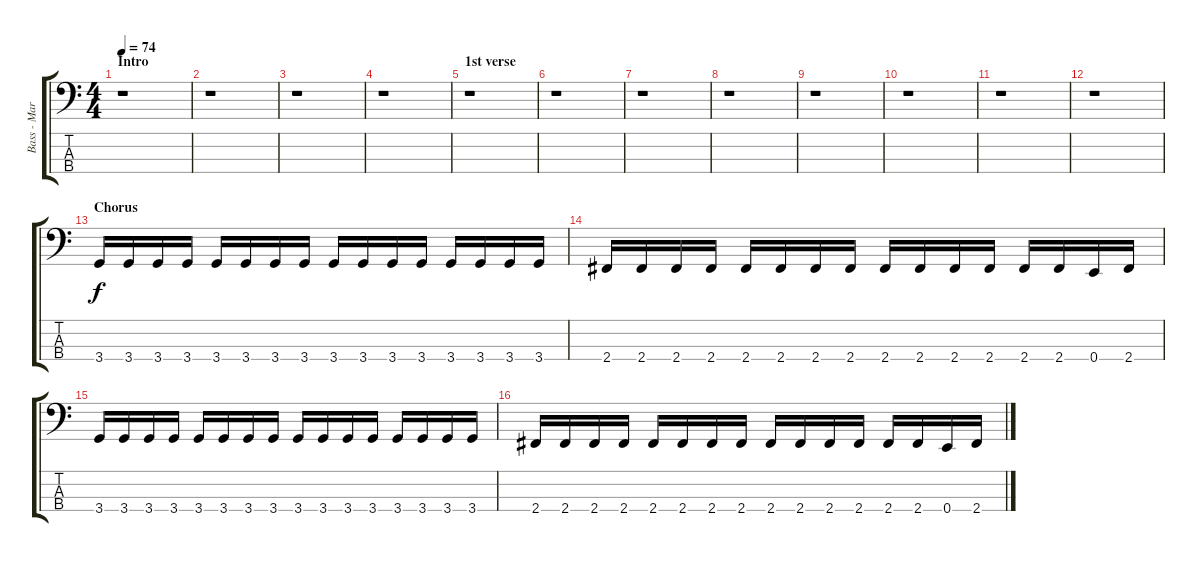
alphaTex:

\track ("Bass - Mark" "Bass - Mar") {instrument electricbasspick}
\staff {score tabs}
\tuning (G2 D2 A1 E1) {hide}
\ts (4 4)
\section ("" "Intro")
\tempo 74
\clef f4
\ks c
r.1{dy f instrument electricbasspick} |
r.1 |
r.1 |
r.1 |
\section ("" "1st verse")
r.1 |
r.1 |
r.1 |
r.1 |
r.1 |
r.1 |
r.1 |
r.1 |
\section ("" "Chorus")
3.4.16 3.4.16 3.4.16 3.4.16 3.4.16 3.4.16 3.4.16 3.4.16 3.4.16 3.4.16 3.4.16 3.4.16 3.4.16 3.4.16 3.4.16 3.4.16 |
2.4.16 2.4.16 2.4.16 2.4.16 2.4.16 2.4.16 2.4.16 2.4.16 2.4.16 2.4.16 2.4.16 2.4.16 2.4.16 2.4.16 0.4.16 2.4.16 |
3.4.16 3.4.16 3.4.16 3.4.16 3.4.16 3.4.16 3.4.16 3.4.16 3.4.16 3.4.16 3.4.16 3.4.16 3.4.16 3.4.16 3.4.16 3.4.16 |
2.4.16 2.4.16 2.4.16 2.4.16 2.4.16 2.4.16 2.4.16 2.4.16 2.4.16 2.4.16 2.4.16 2.4.16 2.4.16 2.4.16 0.4.16 2.4.16
